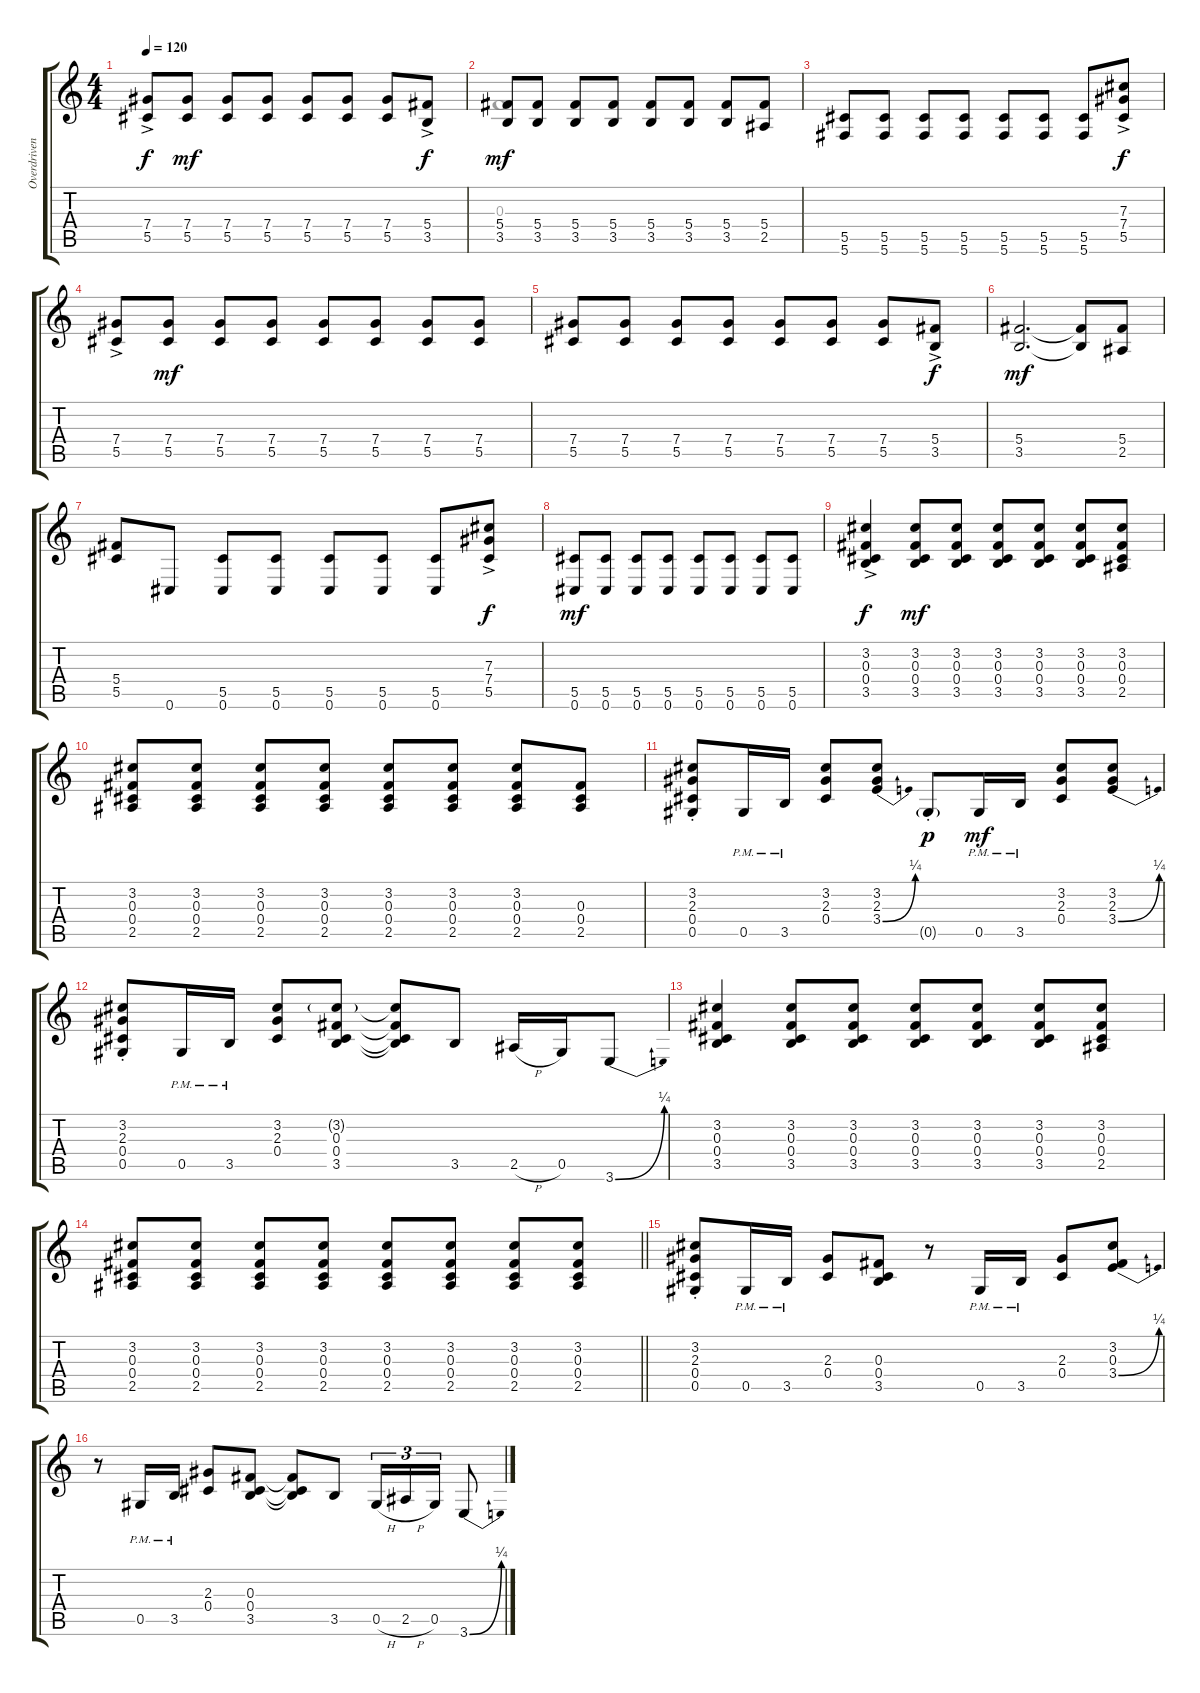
\track ("Overdriven - Rhythm - 6th String to Db" "Overdriven") {instrument overdrivenguitar}
\staff {score tabs}
\tuning (Eb4 Bb3 Gb3 Db3 Ab2 Db2) {hide}
\voice
\ts (4 4)
\tempo 120
\clef g2
\ks c
(7.4{ac} 5.5{ac}).8{dy f} (7.4 5.5).8{dy mf} (7.4 5.5).8 (7.4 5.5).8 (7.4 5.5).8 (7.4 5.5).8 (7.4 5.5).8 (5.4{ac} 3.5{ac}).8{dy f} |
(5.4 3.5).8{dy mf} (5.4 3.5).8 (5.4 3.5).8 (5.4 3.5).8 (5.4 3.5).8 (5.4 3.5).8 (5.4 3.5).8 (5.4 2.5).8 |
(5.5 5.6).8 (5.5 5.6).8 (5.5 5.6).8 (5.5 5.6).8 (5.5 5.6).8 (5.5 5.6).8 (5.5 5.6).8 (7.3{ac} 7.4{ac} 5.5{ac}).8{dy f} |
(7.4{ac} 5.5{ac}).8 (7.4 5.5).8{dy mf} (7.4 5.5).8 (7.4 5.5).8 (7.4 5.5).8 (7.4 5.5).8 (7.4 5.5).8 (7.4 5.5).8 |
(7.4 5.5).8 (7.4 5.5).8 (7.4 5.5).8 (7.4 5.5).8 (7.4 5.5).8 (7.4 5.5).8 (7.4 5.5).8 (5.4{ac} 3.5{ac}).8{dy f} |
(5.4 3.5).2{d dy mf} (5.4{t} 3.5{t}).8 (5.4 2.5).8 |
(5.4 5.5).8 0.6.8 (5.5 0.6).8 (5.5 0.6).8 (5.5 0.6).8 (5.5 0.6).8 (5.5 0.6).8 (7.3{ac} 7.4{ac} 5.5{ac}).8{dy f} |
(5.5 0.6).8{dy mf} (5.5 0.6).8 (5.5 0.6).8 (5.5 0.6).8 (5.5 0.6).8 (5.5 0.6).8 (5.5 0.6).8 (5.5 0.6).8 |
(3.2{ac} 0.3{ac} 0.4{ac} 3.5{ac}).4{dy f} (3.2 0.3 0.4 3.5).8{dy mf} (3.2 0.3 0.4 3.5).8 (3.2 0.3 0.4 3.5).8 (3.2 0.3 0.4 3.5).8 (3.2 0.3 0.4 3.5).8 (3.2 0.3 0.4 2.5).8 |
(3.2 0.3 0.4 2.5).8 (3.2 0.3 0.4 2.5).8 (3.2 0.3 0.4 2.5).8 (3.2 0.3 0.4 2.5).8 (3.2 0.3 0.4 2.5).8 (3.2 0.3 0.4 2.5).8 (3.2 0.3 0.4 2.5).8 (0.3 0.4 2.5).8 |
(3.2{st} 2.3{st} 0.4{st} 0.5{st}).8 0.5{pm}.16 3.5{pm}.16 (3.2 2.3 0.4).8 (3.2 2.3 3.4{be (bend 0 0 60 1)}).8 0.5{g st}.8{dy p} 0.5{pm}.16{dy mf} 3.5{pm}.16 (3.2 2.3 0.4).8 (3.2 2.3 3.4{be (bend 0 0 60 1)}).8 |
(3.2{st} 2.3{st} 0.4{st} 0.5{st}).8 0.5{pm}.16 3.5{pm}.16 (3.2 2.3 0.4).8 (3.2{g} 0.3 0.4 3.5).8 (3.2{t} 0.3{t} 0.4{t} 3.5{t}).8 3.5.8 2.5{h}.16 0.5.16 3.6{be (bend 0 0 60 1)}.8 |
(3.2 0.3 0.4 3.5).4 (3.2 0.3 0.4 3.5).8 (3.2 0.3 0.4 3.5).8 (3.2 0.3 0.4 3.5).8 (3.2 0.3 0.4 3.5).8 (3.2 0.3 0.4 3.5).8 (3.2 0.3 0.4 2.5).8 |
\barLineRight lightlight
(3.2 0.3 0.4 2.5).8 (3.2 0.3 0.4 2.5).8 (3.2 0.3 0.4 2.5).8 (3.2 0.3 0.4 2.5).8 (3.2 0.3 0.4 2.5).8 (3.2 0.3 0.4 2.5).8 (3.2 0.3 0.4 2.5).8 (3.2 0.3 0.4 2.5).8 |
(3.2{st} 2.3{st} 0.4{st} 0.5{st}).8 0.5{pm}.16 3.5{pm}.16 (2.3 0.4).8 (0.3 0.4 3.5).8 r.8 0.5{pm}.16 3.5{pm}.16 (2.3 0.4).8 (3.2 0.3 3.4{be (bend 0 0 60 1)}).8 |
r.8 0.5{pm}.16 3.5{pm}.16 (2.3 0.4).8 (0.3 0.4 3.5).8 (0.3{t} 0.4{t} 3.5{t}).8 3.5.8 0.5{h}.16{tu (3 2)} 2.5{h}.16{tu (3 2)} 0.5.16{tu (3 2)} 3.6{be (bend 0 0 60 1)}.8
\voice
\clef g2
\ottava regular
\simile none
\ks c
|
0.3.1 |
|
|
|
|
|
|
|
|
|
|
|
\barLineRight lightlight
|
|
